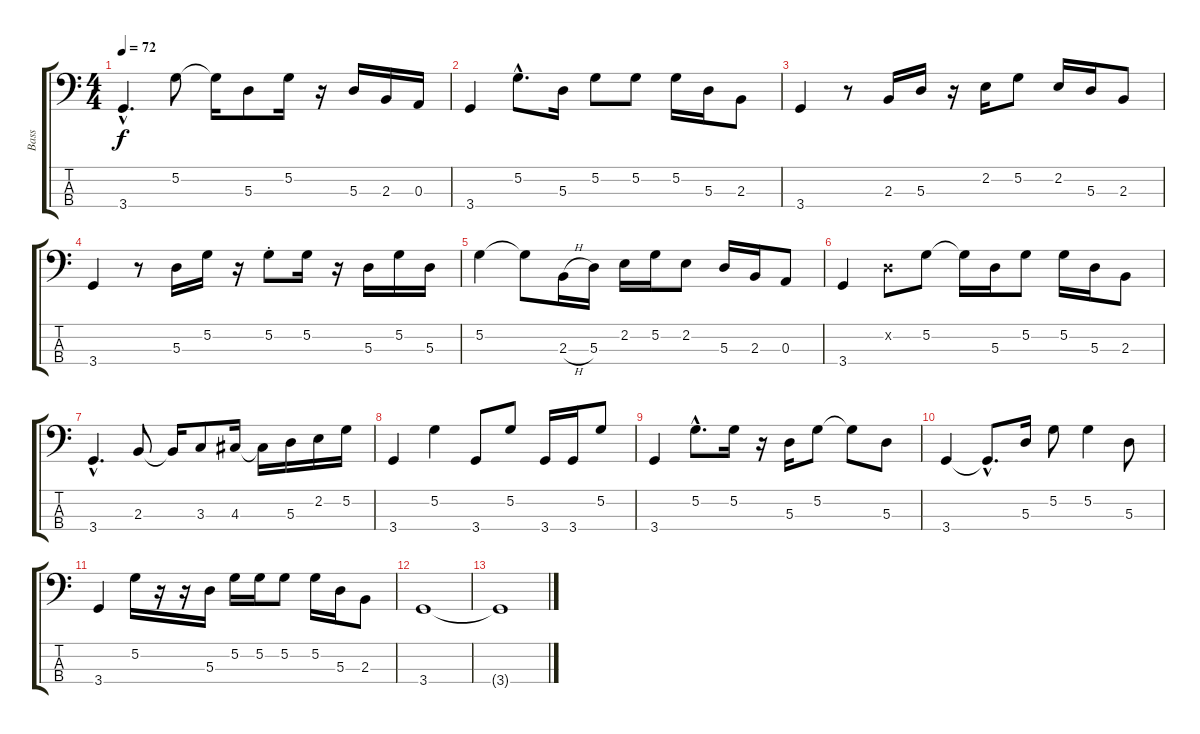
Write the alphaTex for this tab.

\track ("Bass" "Bass") {instrument electricbassfinger}
\staff {score tabs}
\tuning (G2 D2 A1 E1) {hide}
\ts (4 4)
\tempo 72
\clef f4
\ks c
3.4{hac}.4{d dy f} 5.2.8 5.2{t}.16 5.3.8 5.2.16 r.16 5.3.16 2.3.16 0.3.16 |
3.4.4 5.2{hac}.8{d} 5.3.16 5.2.8 5.2.8 5.2.16 5.3.16 2.3.8 |
3.4.4 r.8 2.3.16 5.3.16 r.16 2.2.16 5.2.8 2.2.16 5.3.16 2.3.8 |
3.4.4 r.8 5.3.16 5.2.16 r.16 5.2{st}.8 5.2.16 r.16 5.3.16 5.2.16 5.3.16 |
5.2.4 5.2{t}.8 2.3{h}.16 5.3.16 2.2.16 5.2.16 2.2.8 5.3.16 2.3.16 0.3.8 |
3.4.4 0.2{x}.8 5.2.8 5.2{t}.16 5.3.16 5.2.8 5.2.16 5.3.16 2.3.8 |
3.4{hac}.4{d} 2.3.8 2.3{t}.16 3.3.8 4.3.16 4.3{t}.16 5.3.16 2.2.16 5.2.16 |
3.4.4 5.2.4 3.4.8 5.2.8 3.4.16 3.4.16 5.2.8 |
3.4.4 5.2{hac}.8{d} 5.2.16 r.16 5.3.16 5.2.8 5.2{t}.8 5.3.8 |
3.4.4 3.4{hac t}.8{d} 5.3.16 5.2.8 5.2.4 5.3.8 |
3.4.4 5.2.16 r.16 r.16 5.3.16 5.2.16 5.2.16 5.2.8 5.2.16 5.3.16 2.3.8 |
3.4.1 |
3.4{t}.1
